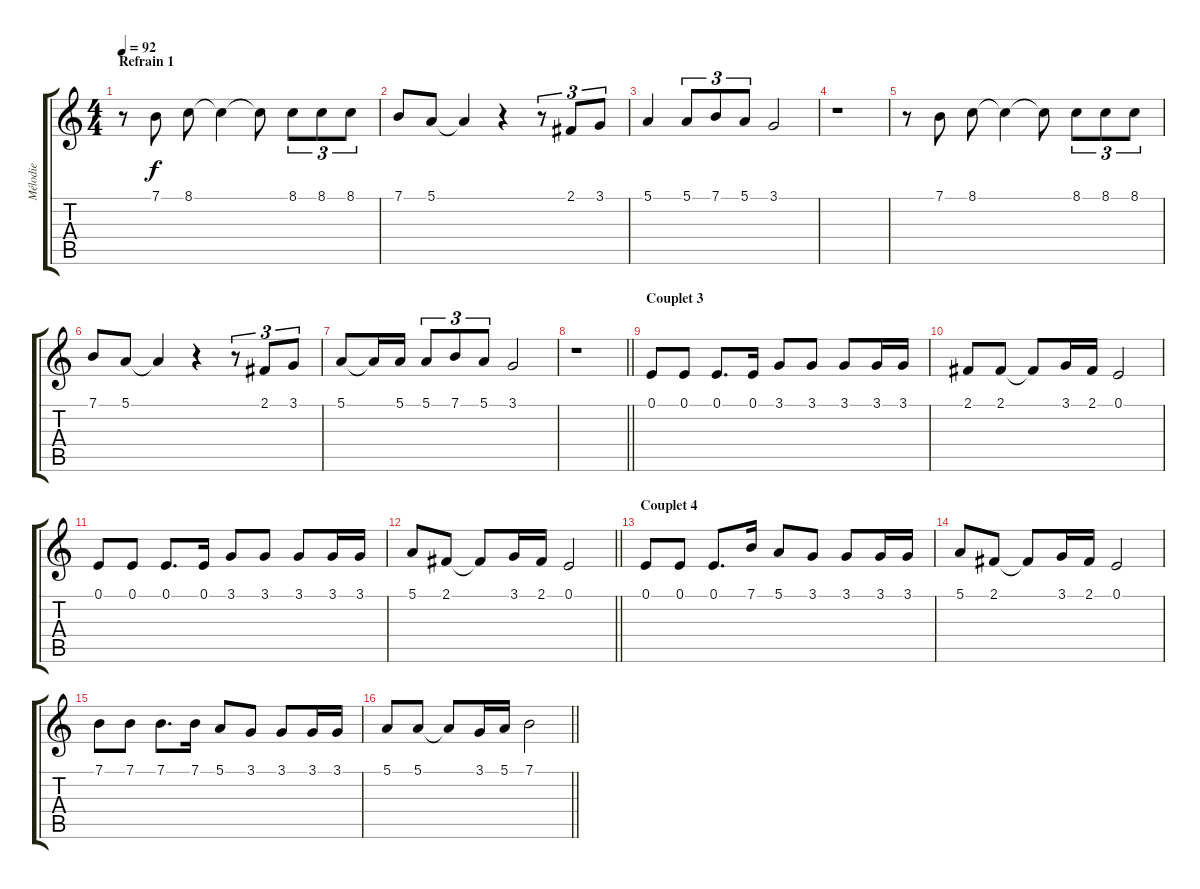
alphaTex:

\track ("Mélodie" "Mélodie") {instrument trumpet}
\staff {score tabs}
\tuning (E4 B3 G3 D3 A2 E2) {hide}
\ts (4 4)
\section ("" "Refrain 1")
\tempo 92
\clef g2
\ks c
r.8{dy f} 7.1.8 8.1.8 8.1{t}.4 8.1{t}.8 8.1.8{tu (3 2)} 8.1.8{tu (3 2)} 8.1.8{tu (3 2)} |
7.1.8 5.1.8 5.1{t}.4 r.4 r.8{tu (3 2)} 2.1.8{tu (3 2)} 3.1.8{tu (3 2)} |
5.1.4 5.1.8{tu (3 2)} 7.1.8{tu (3 2)} 5.1.8{tu (3 2)} 3.1.2 |
r.1 |
r.8 7.1.8 8.1.8 8.1{t}.4 8.1{t}.8 8.1.8{tu (3 2)} 8.1.8{tu (3 2)} 8.1.8{tu (3 2)} |
7.1.8 5.1.8 5.1{t}.4 r.4 r.8{tu (3 2)} 2.1.8{tu (3 2)} 3.1.8{tu (3 2)} |
5.1.8 5.1{t}.16 5.1.16 5.1.8{tu (3 2)} 7.1.8{tu (3 2)} 5.1.8{tu (3 2)} 3.1.2 |
\barLineRight lightlight
r.1 |
\section ("" "Couplet 3")
0.1.8 0.1.8 0.1.8{d} 0.1.16 3.1.8 3.1.8 3.1.8 3.1.16 3.1.16 |
2.1.8 2.1.8 2.1{t}.8 3.1.16 2.1.16 0.1.2 |
0.1.8 0.1.8 0.1.8{d} 0.1.16 3.1.8 3.1.8 3.1.8 3.1.16 3.1.16 |
\barLineRight lightlight
5.1.8 2.1.8 2.1{t}.8 3.1.16 2.1.16 0.1.2 |
\section ("" "Couplet 4")
0.1.8 0.1.8 0.1.8{d} 7.1.16 5.1.8 3.1.8 3.1.8 3.1.16 3.1.16 |
5.1.8 2.1.8 2.1{t}.8 3.1.16 2.1.16 0.1.2 |
7.1.8 7.1.8 7.1.8{d} 7.1.16 5.1.8 3.1.8 3.1.8 3.1.16 3.1.16 |
\barLineRight lightlight
5.1.8 5.1.8 5.1{t}.8 3.1.16 5.1.16 7.1.2
